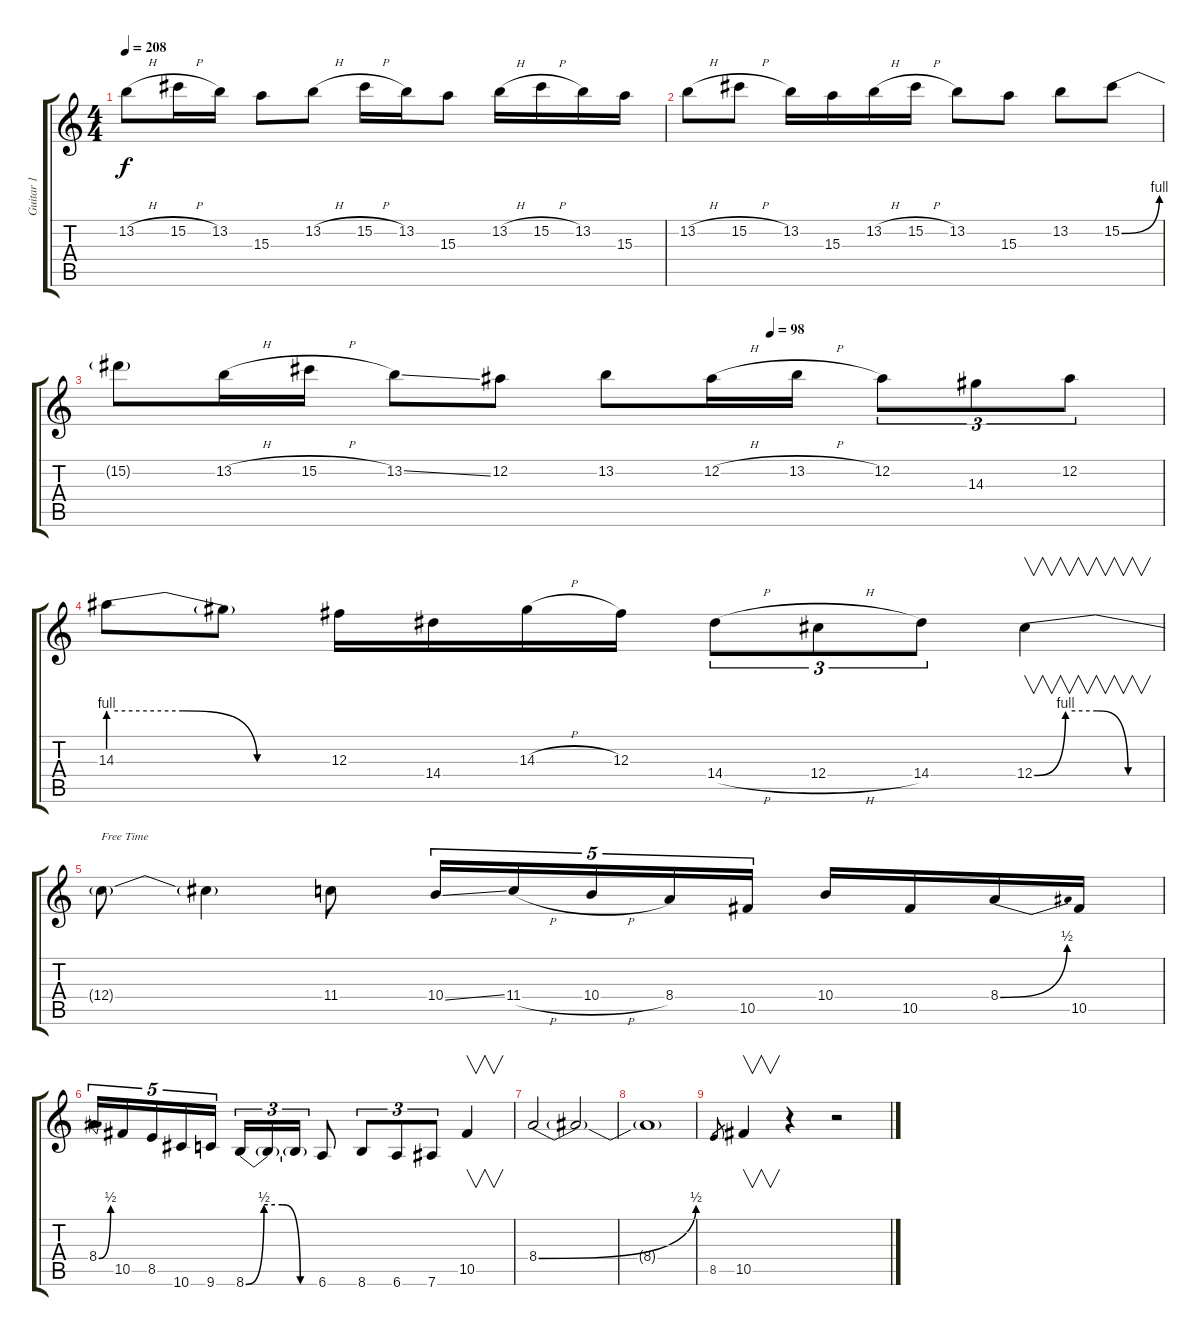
\track ("Guitar 1" "Guitar 1") {instrument distortionguitar}
\staff {score tabs}
\tuning (Eb4 Bb3 Gb3 Db3 Ab2 Eb2) {hide}
\ts (4 4)
\tempo 208
\clef g2
\ks c
13.2{h}.8{dy f} 15.2{h}.16 13.2.16 15.3.8 13.2{h}.8 15.2{h}.16 13.2.16 15.3.8 13.2{h}.16 15.2{h}.16 13.2.16 15.3.16 |
13.2{h}.8 15.2{h}.8 13.2.16 15.3.16 13.2{h}.16 15.2{h}.16 13.2.8 15.3.8 13.2.8 15.2{be (bend 0 0 60 4)}.8 |
\tempo (98 0.625)
15.2{t}.8 13.2{h}.16 15.2{h}.16 13.2{ss}.8 12.2.8 13.2.8 12.2{h}.16 13.2{h}.16 12.2.8{tu (3 2)} 14.3.8{tu (3 2)} 12.2.8{tu (3 2)} |
14.3{be (custom 0 4 20 4 40 0 60 0)}.8 14.3{t}.8 12.3.16 14.4.16 14.3{h}.16 12.3.16 14.4{h}.8{tu (3 2)} 12.4{h}.8{tu (3 2)} 14.4.8{tu (3 2)} 12.4{be (custom 0 0 15 4 30 4 45 0 60 0)}.4{v} |
12.4{t}.8{txt "Free Time"} 12.4{t}.4 11.4.8 10.4{ss}.16{tu (5 4)} 11.4{h}.16{tu (5 4)} 10.4{h}.16{tu (5 4)} 8.4.16{tu (5 4)} 10.5.16{tu (5 4)} 10.4.16 10.5.16 8.4{be (bend 0 0 60 2)}.16 10.5.16 |
8.4{be (bend 0 0 60 2)}.16{tu (5 4)} 10.5.16{tu (5 4)} 8.5.16{tu (5 4)} 10.6.16{tu (5 4)} 9.6.16{tu (5 4)} 8.6{be (custom 0 0 15 2 30 2 45 0 60 0)}.16{tu (3 2)} 8.6{t}.16{tu (3 2)} 8.6{t}.16{tu (3 2)} 6.6.8 8.6.8{tu (3 2)} 6.6.8{tu (3 2)} 7.6.8{tu (3 2)} 10.5.4{v} |
8.4{be (bend 0 0 60 2)}.2 8.4{t}.2 |
8.4{t}.1 |
8.5.8{gr} 10.5.4{v} r.4 r.2
